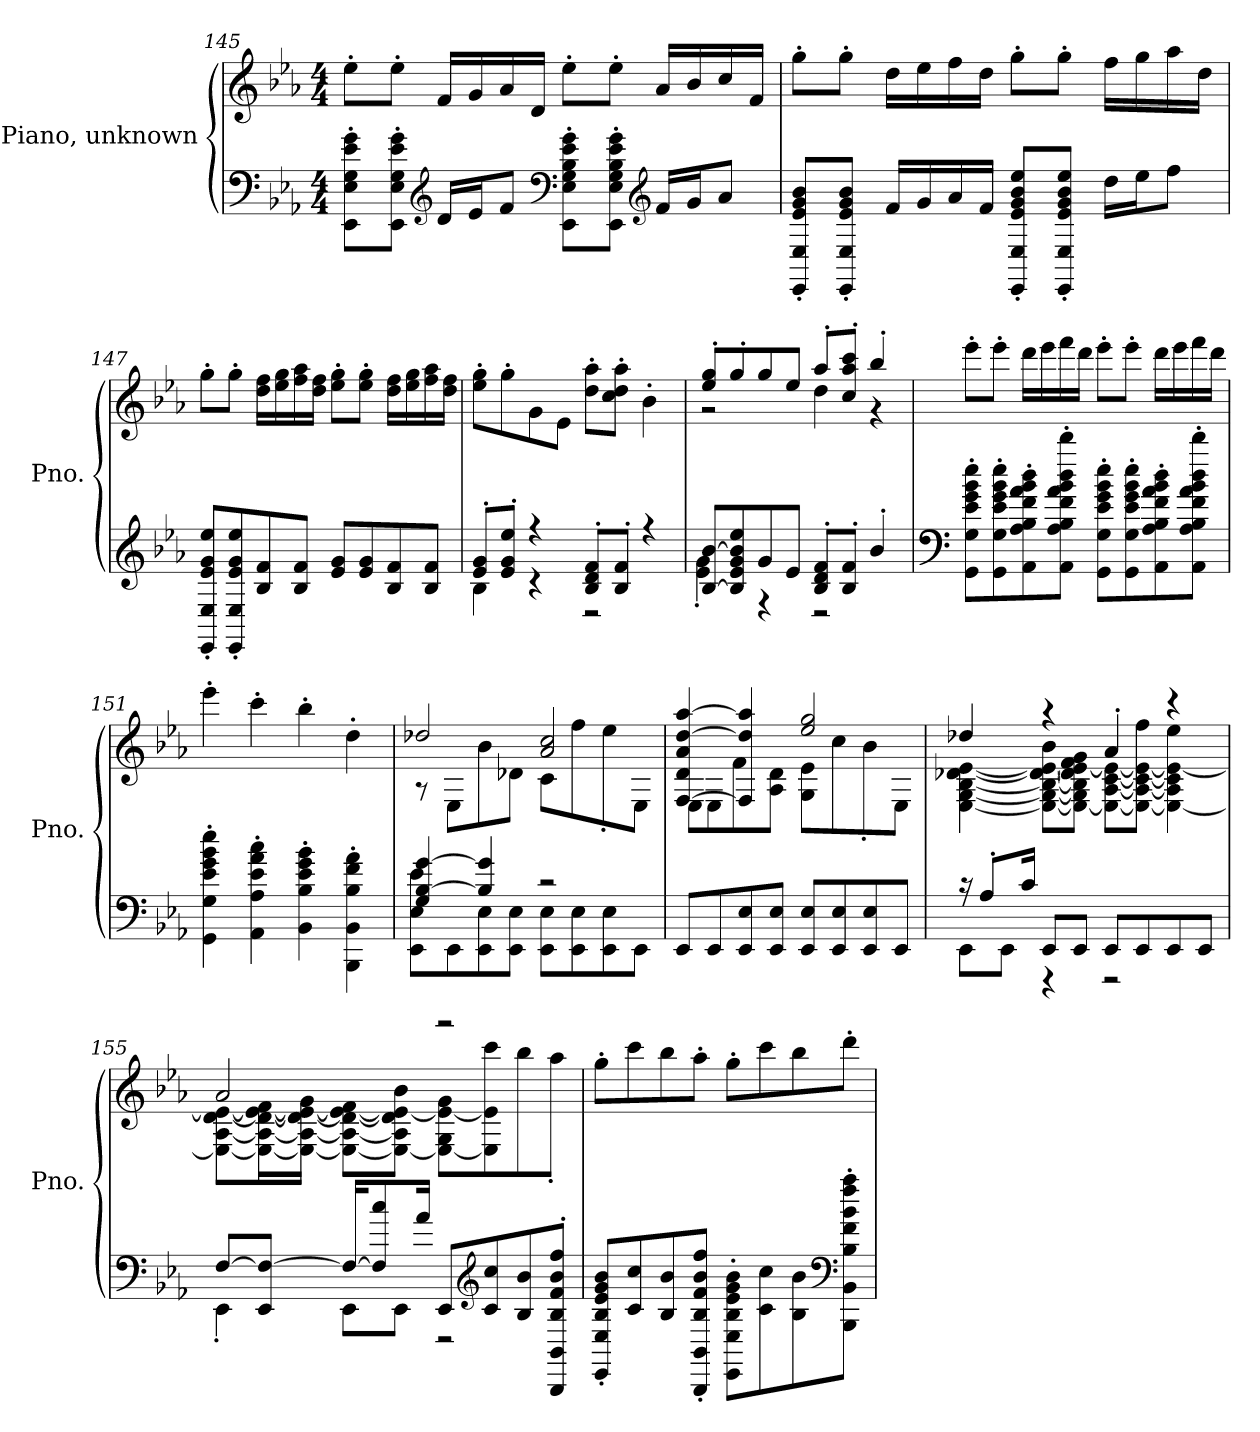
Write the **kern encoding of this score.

**kern	**kern
*part1	*part1
*staff2	*staff1
*I"Piano, unknown	*
*I'Pno.	*
!!LO:LB:g=z
*clefF4	*clefG2
*k[b-e-a-]	*k[b-e-a-]
*M4/4	*M4/4
=145	=145
8EE-\' 8E-\' 8G\' 8e-\' 8g\'L	8ee-'\L
8EE-\' 8E-\' 8G\' 8e-\' 8g\'J	8ee-'\J
*clefG2	*
16d/LL	16f/LL
16e-/J	16g/
8f/J	16a-/
.	16d/JJ
*clefF4	*
8EE-\' 8E-\' 8G\' 8B-\' 8e-\' 8g\'L	8ee-'\L
8EE-\' 8E-\' 8G\' 8B-\' 8e-\' 8g\'J	8ee-'\J
*clefG2	*
16f/LL	16a-/LL
16g/J	16b-/
8a-/J	16cc/
.	16f/JJ
=146	=146
8EE-/' 8E-/' 8e-/' 8g/' 8b-/'L	8gg'\L
8EE-/' 8E-/' 8e-/' 8g/' 8b-/'J	8gg'\J
16f/LL	16dd\LL
16g/	16ee-\
16a-/	16ff\
16f/JJ	16dd\JJ
8EE-/' 8E-/' 8e-/' 8g/' 8b-/' 8ee-/'L	8gg'\L
8EE-/' 8E-/' 8e-/' 8g/' 8b-/' 8ee-/'J	8gg'\J
16dd\LL	16ff\LL
16ee-\J	16gg\
8ff\J	16aa-\
.	16dd\JJ
=147	=147
8EE-/' 8E-/' 8e-/' 8g/' 8ee-/'L	8gg'\L
8EE-/' 8E-/' 8e-/' 8g/' 8ee-/'	8gg'\J
8B-/ 8f/	16dd\ 16ff\LL
.	16ee-\ 16gg\
8B-/ 8f/J	16ff\ 16aa-\
.	16dd\ 16ff\JJ
8e-/ 8g/L	8ee-\' 8gg\'L
8e-/ 8g/	8ee-\' 8gg\'J
8B-/ 8f/	16dd\ 16ff\LL
.	16ee-\ 16gg\
8B-/ 8f/J	16ff\ 16aa-\
.	16dd\ 16ff\JJ
!!LO:PB:g=z
=148	=148
*^	*
8e-/' 8g/'L	4B-\	8ee-\' 8gg\'L
8e-/' 8g/' 8ee-/'J	.	8gg'\
4r	4r	8g\
.	.	8e-\J
8B-/' 8d/' 8f/'L	2r	8dd\' 8aa-\'L
8B-/' 8f/'J	.	8cc\' 8dd\' 8aa-\'J
4r	.	4b-'\
=149	=149	=149
*	*	*^
[8B-/ [8b-/L	4e-\' 4g\'	8ee-/' 8gg/'L	2r
8B-/] 8e-/ 8g/ 8b-/] 8ee-/	.	8gg'/	.
8g/	4r	8gg/	.
8e-/J	.	8ee-/J	.
8B-/' 8d/' 8f/'L	2r	8aa-'/L	4dd\
8B-/' 8f/'J	.	8cc/' 8aa-/' 8ccc/'J	.
4b-'/	.	4bb-'/	4r
*v	*v	*	*
*	*v	*v
=150	=150
*clefF4	*
8GG\' 8G\' 8e-\' 8g\' 8b-\' 8ee-\'L	8eee-'\L
8GG\' 8G\' 8e-\' 8g\' 8b-\' 8ee-\'	8eee-'\J
8AA-\' 8A-\' 8B-\' 8f\' 8a-\' 8b-\' 8dd\'	16ddd\LL
.	16eee-\
8AA-\' 8A-\' 8B-\' 8f\' 8a-\' 8b-\' 8dd\' 8ddd\'J	16fff\
.	16ddd\JJ
8GG\' 8G\' 8e-\' 8g\' 8b-\' 8ee-\'L	8eee-'\L
8GG\' 8G\' 8e-\' 8g\' 8b-\' 8ee-\'	8eee-'\J
8AA-\' 8A-\' 8B-\' 8f\' 8a-\' 8b-\' 8dd\'	16ddd\LL
.	16eee-\
8AA-\' 8A-\' 8B-\' 8f\' 8a-\' 8b-\' 8dd\' 8ddd\'J	16fff\
.	16ddd\JJ
=151	=151
4GG\' 4G\' 4e-\' 4g\' 4b-\' 4ee-\'	4eee-'\
4AA-\' 4A-\' 4e-\' 4a-\' 4cc\'	4ccc'\
4BB-\' 4B-\' 4e-\' 4g\' 4b-\'	4bb-'\
4BBB-\' 4BB-\' 4B-\' 4f\' 4a-\'	4dd'\
!!LO:LB:g=z
=152	=152
*^	*^
4G/ [4B-/ [4g/	8EE-\ 8E-\ 8e-\L	2dd-X/	8r
.	8EE-\	.	8E-\L
4B-/] 4g/]	8EE-\ 8E-\	.	8b-\
.	8EE-\ 8E-\J	.	8d-X\J
2r	8EE-\ 8E-\L	2a-/ 2cc/	8c\L
.	8EE-\ 8E-\	.	8ff\
.	8EE-\ 8E-\	.	8ee-'\
.	8EE-\J	.	8E-\J
*v	*v	*	*
=153	=153	=153
8EE-/L	[4F/ 4d/ 4a-/ [4dd/ [4aa-/	8E-\L
8EE-/	.	8E-\
8EE-/ 8E-/	4F/] 4dd/] 4aa-/]	8f\
8EE-/ 8E-/J	.	8A-\ 8d\J
8EE-/ 8E-/L	2ee-/ 2gg/	8G\ 8e-\L
8EE-/ 8E-/	.	8cc\
8EE-/ 8E-/	.	8b-'\
8EE-/J	.	8E-\J
=154	=154	=154
*^	*	*
16r	8EE-\L	4dd-X/	[4E-\ [4G\ [4B-\ [4d-X\ [4e-\
8A-'/L	.	.	.
.	8EE-\J	.	.
16c/Jk	.	.	.
8EE-/L	4r	4r	8E-\_ 8G\_ 8B-\_ 8d-\_ 8e-\_ 8b-\L
8EE-/J	.	.	8E-\_ 8G\] 8B-\] 8d-\] 8e-\_ 8f\ 8g\J
8EE-/L	2r	4a-'/	8E-\_ [8A-\ [8c\ 8e-\_L
8EE-/	.	.	8E-\_ 8A-\_ 8c\_ 8e-\_ 8ff\J
8EE-/	.	4r	4E-\_ 4A-\] 4c\] 4e-\_ 4ee-\
8EE-/J	.	.	.
!!LO:LB:g=z	!!
=155	=155	=155	=155
[8F/L	4EE-'\	2a-/	8E-\_ [8A-\ [8d\ 8e-\_L
8EE-/ 8F/_J	.	.	16E-\_ 16A-\_ 16d\_ 16e-\_ 16f\L
.	.	.	16E-\_ 16A-\_ 16d\_ 16e-\_ 16g\JJ
16F/KL_	8EE-\L	.	8E-\_ 8A-\_ 8d\_ 8e-\_ 8f\L
8F/] 8cc/	.	.	.
.	8EE-\J	.	8E-\_ 8A-\] 8d\] 8e-\_ 8b-\J
16a-/Jk	.	.	.
8EE-/L	2r	2r	8E-\_ 8G\ 8e-\_ 8g\L
*clefG2	*	*	*
8c/ 8cc/	.	.	8E-\] 8e-\] 8ccc\
8B-/ 8b-/	.	.	8bb-\
8BBB-/' 8BB-/' 8B-/' 8f/' 8b-/' 8ff/'J	.	.	8aa-'\J
*v	*v	*	*
*	*v	*v
=156	=156
8EE-/' 8E-/' 8B-/' 8e-/' 8g/' 8b-/'L	8gg'\L
8c/ 8cc/	8ccc\
8B-/ 8b-/	8bb-\
8BBB-/' 8BB-/' 8B-/' 8f/' 8b-/' 8ff/'J	8aa-'\J
8EE-\' 8E-\' 8B-\' 8e-\' 8g\' 8b-\'L	8gg'\L
8c\ 8cc\	8ccc\
8B-\ 8b-\	8bb-\
*clefF4	*
8BBB-\' 8BB-\' 8B-\' 8f\' 8b-\' 8ff\' 8aa-\'J	8ddd'\J
=	=
*-	*-
